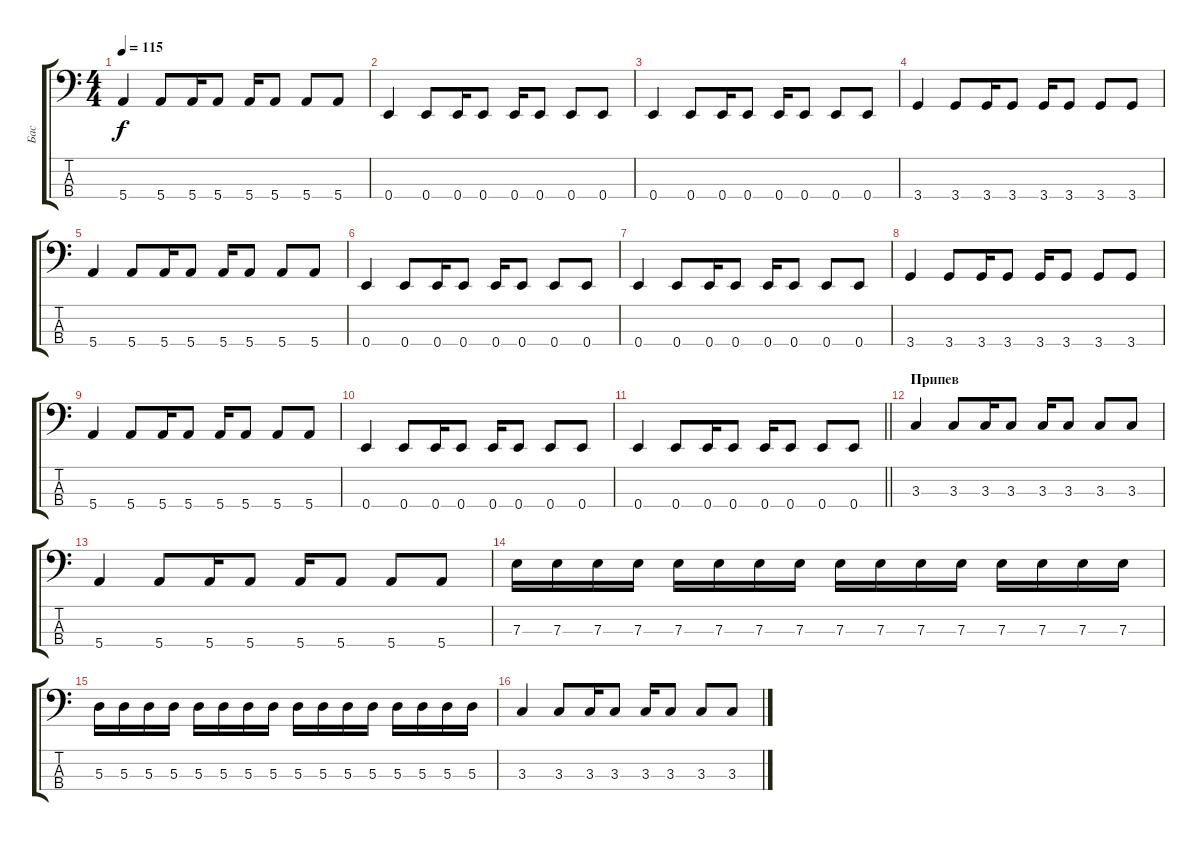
\track ("Бас" "Бас") {instrument electricbassfinger}
\staff {score tabs}
\tuning (G2 D2 A1 E1) {hide}
\ts (4 4)
\tempo 115
\clef f4
\ks c
5.4.4{dy f} 5.4.8 5.4.16 5.4.8 5.4.16 5.4.8 5.4.8 5.4.8 |
0.4.4 0.4.8 0.4.16 0.4.8 0.4.16 0.4.8 0.4.8 0.4.8 |
0.4.4 0.4.8 0.4.16 0.4.8 0.4.16 0.4.8 0.4.8 0.4.8 |
3.4.4 3.4.8 3.4.16 3.4.8 3.4.16 3.4.8 3.4.8 3.4.8 |
5.4.4 5.4.8 5.4.16 5.4.8 5.4.16 5.4.8 5.4.8 5.4.8 |
0.4.4 0.4.8 0.4.16 0.4.8 0.4.16 0.4.8 0.4.8 0.4.8 |
0.4.4 0.4.8 0.4.16 0.4.8 0.4.16 0.4.8 0.4.8 0.4.8 |
3.4.4 3.4.8 3.4.16 3.4.8 3.4.16 3.4.8 3.4.8 3.4.8 |
5.4.4 5.4.8 5.4.16 5.4.8 5.4.16 5.4.8 5.4.8 5.4.8 |
0.4.4 0.4.8 0.4.16 0.4.8 0.4.16 0.4.8 0.4.8 0.4.8 |
\barLineRight lightlight
0.4.4 0.4.8 0.4.16 0.4.8 0.4.16 0.4.8 0.4.8 0.4.8 |
\section ("" "Припев")
3.3.4 3.3.8 3.3.16 3.3.8 3.3.16 3.3.8 3.3.8 3.3.8 |
5.4.4 5.4.8 5.4.16 5.4.8 5.4.16 5.4.8 5.4.8 5.4.8 |
7.3.16 7.3.16 7.3.16 7.3.16 7.3.16 7.3.16 7.3.16 7.3.16 7.3.16 7.3.16 7.3.16 7.3.16 7.3.16 7.3.16 7.3.16 7.3.16 |
5.3.16 5.3.16 5.3.16 5.3.16 5.3.16 5.3.16 5.3.16 5.3.16 5.3.16 5.3.16 5.3.16 5.3.16 5.3.16 5.3.16 5.3.16 5.3.16 |
3.3.4 3.3.8 3.3.16 3.3.8 3.3.16 3.3.8 3.3.8 3.3.8
